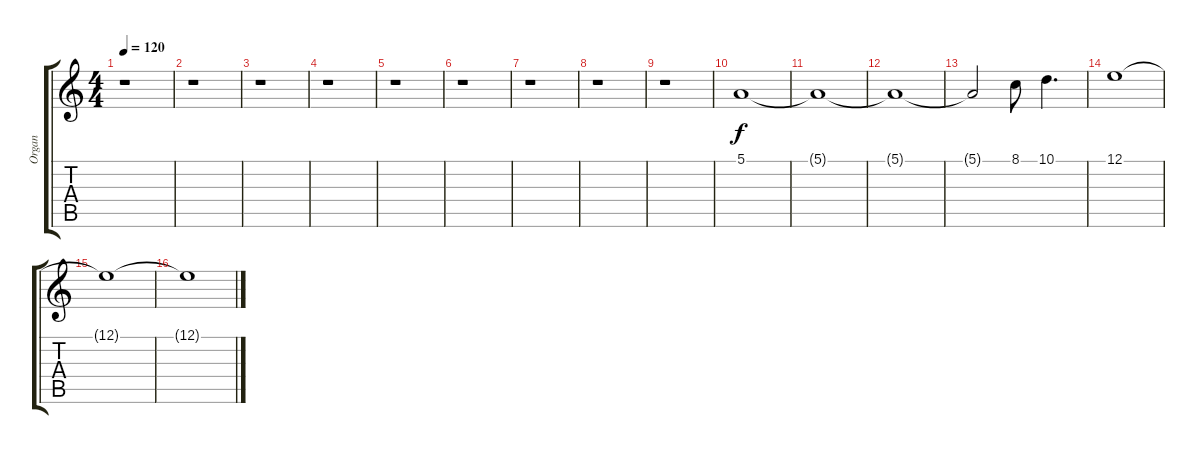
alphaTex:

\track ("Organ" "Organ") {instrument drawbarorgan}
\staff {score tabs}
\tuning (E4 B3 G3 D3 A2 E2) {hide}
\ts (4 4)
\tempo 120
\clef g2
\ks c
r.1{dy f} |
r.1 |
r.1 |
r.1 |
r.1 |
r.1 |
r.1 |
r.1 |
r.1 |
5.1.1 |
5.1{t}.1 |
5.1{t}.1 |
5.1{t}.2 8.1.8 10.1.4{d} |
12.1.1 |
12.1{t}.1 |
12.1{t}.1
